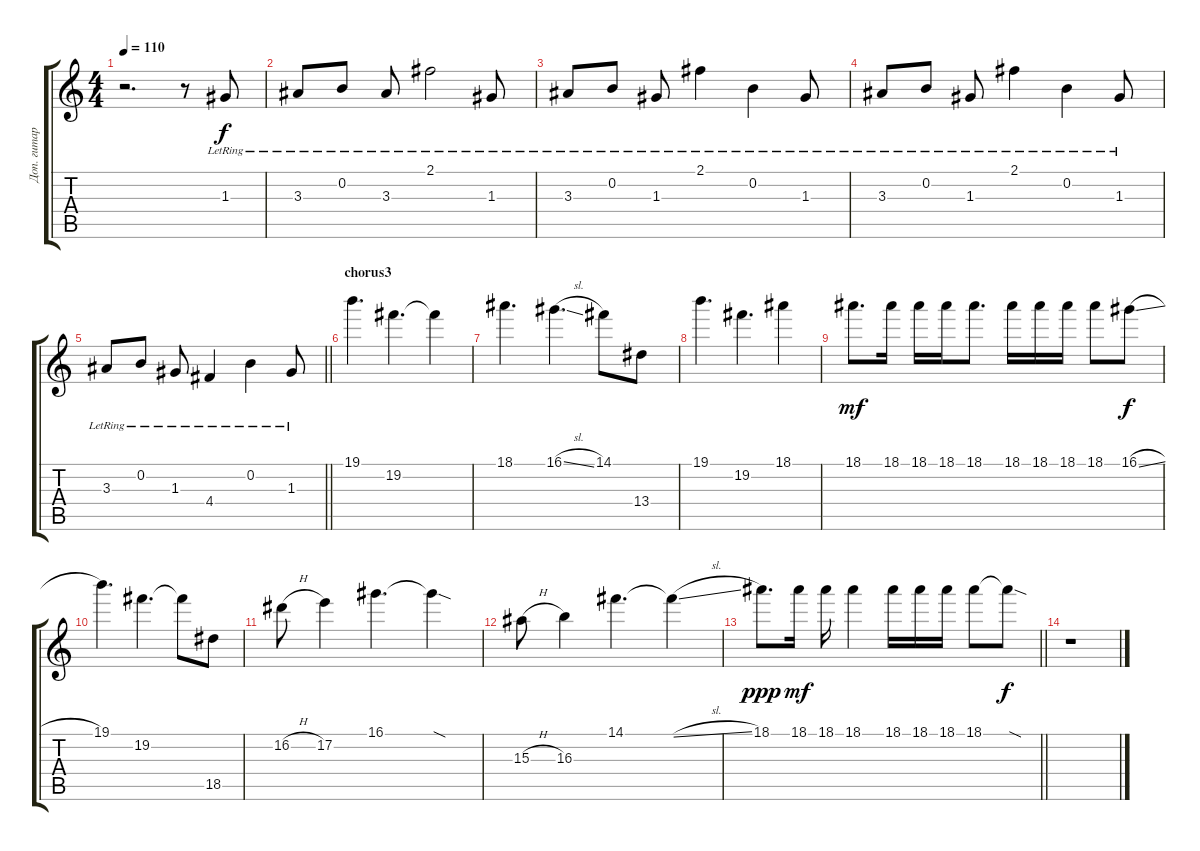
\track ("Доп. гитара" "Доп. гитар") {instrument distortionguitar}
\staff {score tabs}
\tuning (E4 B3 G3 D3 A2 D2) {hide}
\ts (4 4)
\tempo 110
\clef g2
\ks c
r.2{d dy f} r.8 1.3{lr}.8{volume 12 balance 2 instrument electricguitarclean} |
3.3{lr}.8 0.2{lr}.8 3.3{lr}.8 2.1{lr}.2 1.3{lr}.8 |
3.3{lr}.8 0.2{lr}.8 1.3{lr}.8 2.1{lr}.4 0.2{lr}.4 1.3{lr}.8 |
3.3{lr}.8 0.2{lr}.8 1.3{lr}.8 2.1{lr}.4 0.2{lr}.4 1.3{lr}.8 |
\barLineRight lightlight
3.3{lr}.8 0.2{lr}.8 1.3{lr}.8 4.4{lr}.4 0.2{lr}.4 1.3{lr}.8 |
\section ("" "chorus3")
19.1.4{d volume 8 instrument distortionguitar} 19.2.4{d} 19.2{t}.4 |
18.1.4{d} 16.1{sl}.4{d} 14.1.8 13.4.8 |
19.1.4{d} 19.2.4{d} 18.1.4 |
18.1.8{d dy mf} 18.1.16 18.1.16 18.1.16 18.1.8{d} 18.1.16 18.1.16 18.1.16 18.1.8 16.1{sl}.8{dy f} |
19.1.4{d} 19.2.4{d} 19.2{t}.8 18.5.8 |
16.2{h}.8 17.2.4 16.1.4{d} 16.1{sod t}.4 |
15.3{h}.8 16.3.4 14.1.4{d} 14.1{sl t}.4 |
\barLineRight lightlight
18.1.8{d dy ppp} 18.1.16{dy mf} 18.1.16 18.1.4 18.1.16 18.1.16 18.1.16 18.1.8 18.1{sod t}.8{dy f} |
r.1
